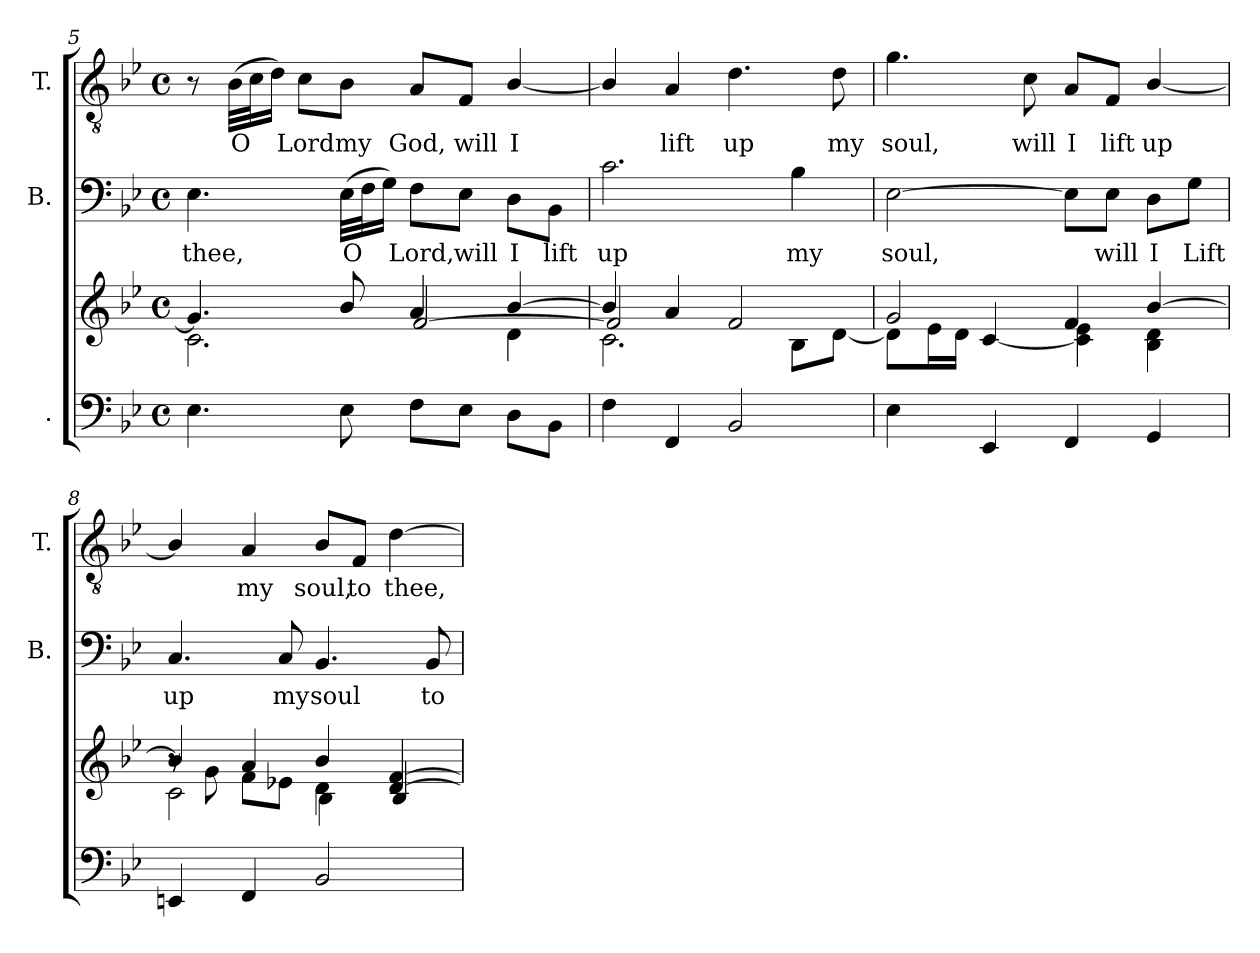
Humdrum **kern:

**kern	**kern	**kern	**text	**kern	**text
*part3	*part3	*part2	*part2	*part1	*part1
*staff4	*staff3	*staff2	*staff2	*staff1	*staff1
*I".	*	*I"B.	*	*I"T.	*
*	*	*I'B.	*	*I'T.	*
!!LO:LB:g=z
*clefF4	*clefG2	*clefF4	*	*clefGv2	*
*	*	*	*	*ITrd7c12	*
*k[b-e-]	*k[b-e-]	*k[b-e-]	*	*k[b-e-]	*
*B-:	*B-:	*B-:	*	*B-:	*
*M4/4	*M4/4	*M4/4	*	*M4/4	*
*met(c)	*met(c)	*met(c)	*	*met(c)	*
=5	=5	=5	=5	=5	=5
*	*^	*	*	*	*
*	*	*^	*	*	*	*
!	!	!	!	!	!LO:LY:b:color=#000000	!	!
4.E-i\	4.gi/]	2.ci\	2ryy	4.E-i\	thee,	8r	.
!	!	!	!	!	!	!	!LO:LY:b:color=#000000
.	.	.	.	.	.	(32BB-i\LLL	O
.	.	.	.	.	.	32Ci\J	.
.	.	.	.	.	.	16Di\JJ)	.
!	!	!	!	!	!	!	!LO:LY:b:color=#000000
.	.	.	.	.	.	8Ci\L	Lord
!	!	!	!	!	!LO:LY:b:color=#000000	!	!
!	!	!	!	!	!	!	!LO:LY:b:color=#000000
8E-i\	8b-i/	.	.	(32E-i\LLL	O	8BB-i\J	my
.	.	.	.	32Fi\J	.	.	.
.	.	.	.	16Gi\JJ)	.	.	.
!	!	!	!	!	!LO:LY:b:color=#000000	!	!
!	!	!	!	!	!	!	!LO:LY:b:color=#000000
8Fi\L	4ai/	.	[2fi/	8Fi\L	Lord,	8AAi/L	God,
!	!	!	!	!	!LO:LY:b:color=#000000	!	!
!	!	!	!	!	!	!	!LO:LY:b:color=#000000
8E-i\J	.	.	.	8E-i\J	will	8FFi/J	will
!	!	!	!	!	!LO:LY:b:color=#000000	!	!
!	!	!	!	!	!	!	!LO:LY:b:color=#000000
8Di\L	[4b-i/	4di\	.	8Di\L	I	[4BB-i/	I
!	!	!	!	!	!LO:LY:b:color=#000000	!	!
8BB-i\J	.	.	.	8BB-i\J	lift	.	.
=6	=6	=6	=6	=6	=6	=6	=6
!	!	!	!	!	!LO:LY:b:color=#000000	!	!
4Fi\	4b-i/]	2.ci\	2fi/]	2.ci\	up	4BB-i/]	.
!	!	!	!	!	!	!	!LO:LY:b:color=#000000
4FFi/	4ai/	.	.	.	.	4AAi/	lift
!	!	!	!	!	!	!	!LO:LY:b:color=#000000
2BB-i/	2fi/	.	2ryy	.	.	4.Di\	up
!	!	!	!	!	!LO:LY:b:color=#000000	!	!
.	.	8B-i\L	.	4B-i\	my	.	.
!	!	!	!	!	!	!	!LO:LY:b:color=#000000
.	.	[8di\J	.	.	.	8Di\	my
*	*	*v	*v	*	*	*	*
=7	=7	=7	=7	=7	=7	=7
!	!	!	!	!LO:LY:b:color=#000000	!	!
!	!	!	!	!	!	!LO:LY:b:color=#000000
4E-i\	2gi/	8di\L]	[2E-i\	soul,	4.Gi\	soul,
.	.	16e-i\L	.	.	.	.
.	.	16di\JJ	.	.	.	.
4EE-i/	.	[4ci/	.	.	.	.
!	!	!	!	!	!	!LO:LY:b:color=#000000
.	.	.	.	.	8Ci\	will
!	!	!	!	!	!	!LO:LY:b:color=#000000
4FFi/	4fi/	4ci\] 4e-i	8E-i\L]	.	8AAi/L	I
!	!	!	!	!LO:LY:b:color=#000000	!	!
!	!	!	!	!	!	!LO:LY:b:color=#000000
.	.	.	8E-i\J	will	8FFi/J	lift
!	!	!	!	!LO:LY:b:color=#000000	!	!
!	!	!	!	!	!	!LO:LY:b:color=#000000
4GGi/	[4b-i/	4B-i\ 4di	8Di\L	I	[4BB-i/	up
!	!	!	!	!LO:LY:b:color=#000000	!	!
.	.	.	8Gi\J	Lift	.	.
=8	=8	=8	=8	=8	=8	=8
*	*	*^	*	*	*	*
!	!	!	!	!	!LO:LY:b:color=#000000	!	!
*^	*	*	*	*	*	*	*
4EEni/	2.ryy	4b-i/]	8r	2ci\	4.Ci/	up	4BB-i/]	.
.	.	.	8gi\	.	.	.	.	.
!	!	!	!	!	!	!	!	!LO:LY:b:color=#000000
4FFi/	.	4ai/	8fi\L	.	.	.	4AAi/	my
!	!	!	!	!	!	!LO:LY:b:color=#000000	!	!
.	.	.	8e-Xi\J	.	8Ci/	my	.	.
!	!	!	!	!	!	!LO:LY:b:color=#000000	!	!
!	!	!	!	!	!	!	!	!LO:LY:b:color=#000000
2BB-i/	.	4b-i/	4di\	4B-i\	4.BB-i/	soul	8BB-i/L	soul,
!	!	!	!	!	!	!	!	!LO:LY:b:color=#000000
.	.	.	.	.	.	.	8FFi/J	to
!	!	!	!	!	!	!	!	!LO:LY:b:color=#000000
.	4ryy	[4di/ [4fi	4ryy	4B-i/	.	.	[4Di\	thee,
!	!	!	!	!	!	!LO:LY:b:color=#000000	!	!
.	.	.	.	.	8BB-i/	to	.	.
*v	*v	*	*	*	*	*	*	*
*	*v	*v	*v	*	*	*	*
=	=	=	=	=	=
*-	*-	*-	*-	*-	*-
